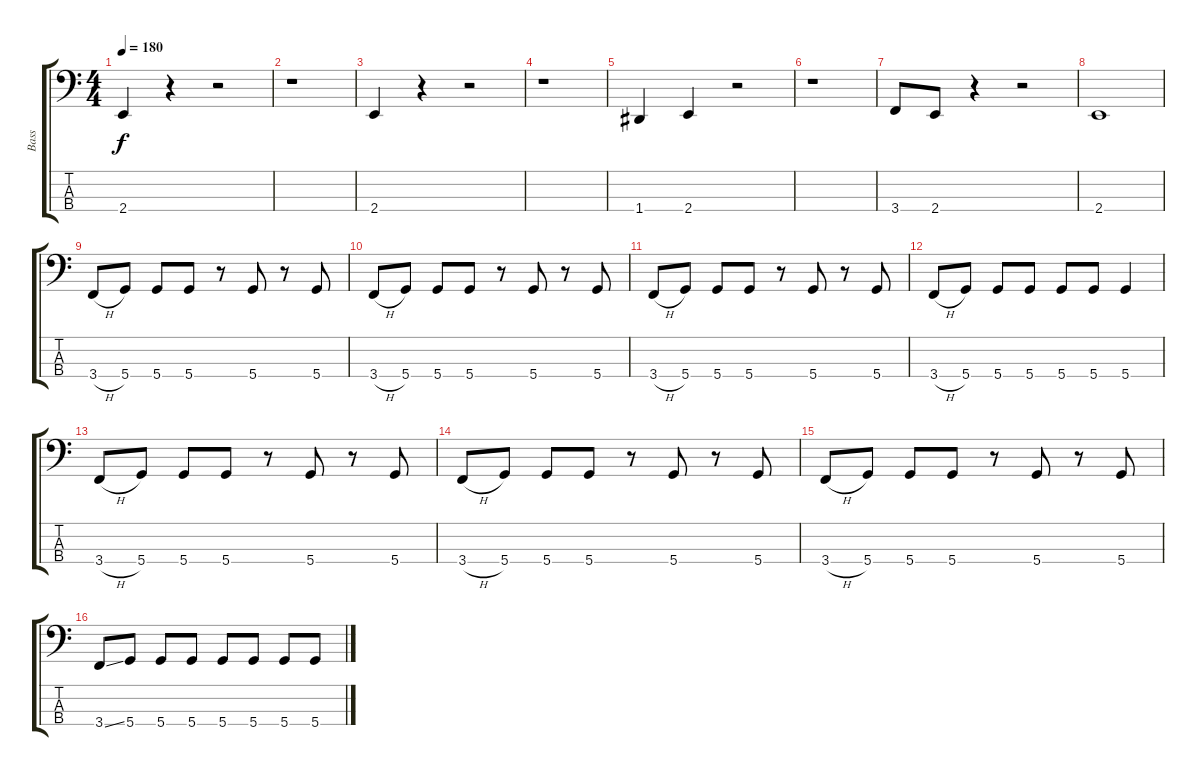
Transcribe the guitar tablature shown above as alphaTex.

\track ("Bass" "Bass") {instrument distortionguitar}
\staff {score tabs}
\tuning (F2 C2 G1 D1) {hide}
\ts (4 4)
\tempo 180
\clef f4
\ks c
2.4.4{dy f} r.4 r.2 |
r.1 |
2.4.4 r.4 r.2 |
r.1 |
1.4.4 2.4.4 r.2 |
r.1 |
3.4.8 2.4.8 r.4 r.2 |
2.4.1 |
3.4{h}.8 5.4.8 5.4.8 5.4.8 r.8 5.4.8 r.8 5.4.8 |
3.4{h}.8 5.4.8 5.4.8 5.4.8 r.8 5.4.8 r.8 5.4.8 |
3.4{h}.8 5.4.8 5.4.8 5.4.8 r.8 5.4.8 r.8 5.4.8 |
3.4{h}.8 5.4.8 5.4.8 5.4.8 5.4.8 5.4.8 5.4.4 |
3.4{h}.8 5.4.8 5.4.8 5.4.8 r.8 5.4.8 r.8 5.4.8 |
3.4{h}.8 5.4.8 5.4.8 5.4.8 r.8 5.4.8 r.8 5.4.8 |
3.4{h}.8 5.4.8 5.4.8 5.4.8 r.8 5.4.8 r.8 5.4.8 |
3.4{ss}.8 5.4.8 5.4.8 5.4.8 5.4.8 5.4.8 5.4.8 5.4.8
